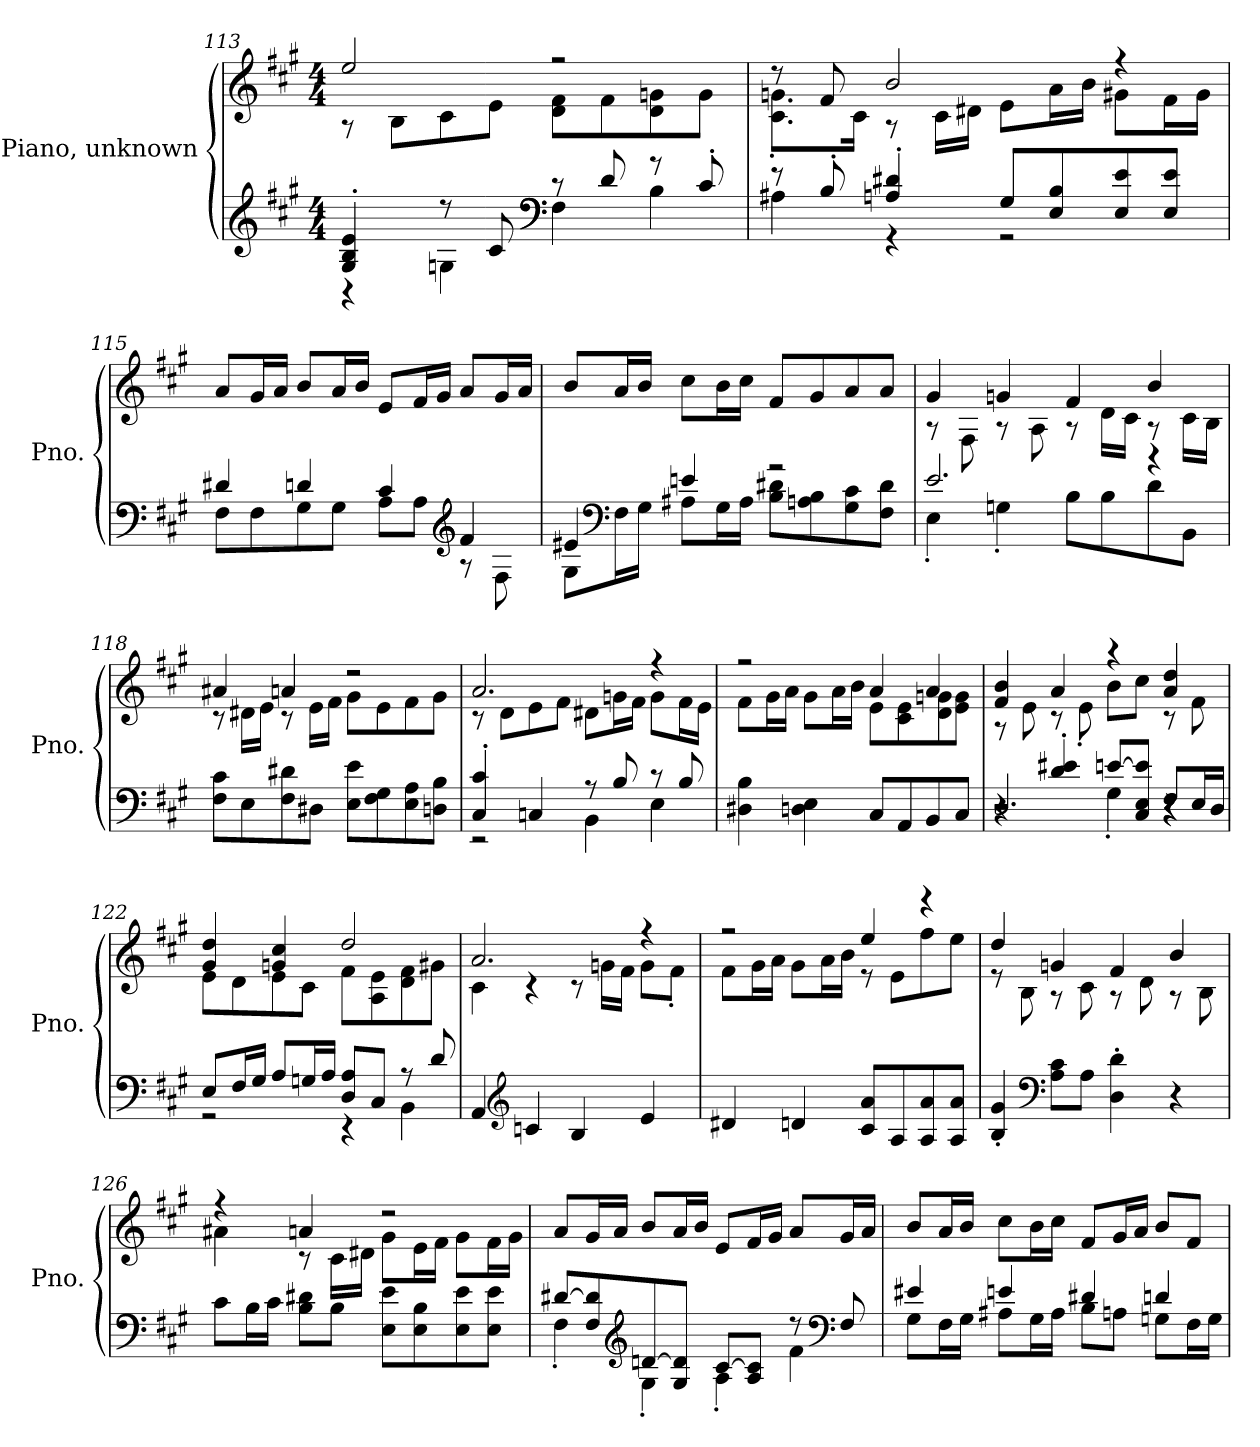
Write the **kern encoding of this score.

**kern	**kern
*part1	*part1
*staff2	*staff1
*I"Piano, unknown	*
*I'Pno.	*
!!LO:LB:g=z
*clefG2	*clefG2
*k[f#c#g#]	*k[f#c#g#]
*M4/4	*M4/4
=113	=113
*^	*^
4G#/' 4B/' 4e/'	4r	2ee/	8r
.	.	.	8B\L
8r	4Gn\	.	8c#\
8c#/	.	.	8e\J
*clefF4	*	*	*
8r	4F#\	2r	8d\ 8f#\L
8d/	.	.	8f#\
8r	4B\	.	8d\ 8gn\
8c#'/	.	.	8g\J
=114	=114	=114	=114
8r	4A#X\	8r	8.c#\' 8.gn\'L
8B'/	.	8f#/	.
.	.	.	16c#\Jk
4An/' 4d#X/'	4r	2b/	8r
.	.	.	16c#\LL
.	.	.	16d#X\JJ
8G#/L	2r	.	8e\L
8E/ 8B/	.	.	16a\L
.	.	.	16b\JJ
8E/ 8e/	.	4r	8g#X\L
8E/ 8e/J	.	.	16f#\L
.	.	.	16g#\JJ
*	*	*v	*v
=115	=115	=115
4d#X/	8F#\L	8a/L
.	8F#\	16g#/L
.	.	16a/JJ
4dn/	8G#\	8b/L
.	8G#\J	16a/L
.	.	16b/JJ
4c#/	8A\L	8e/L
.	8A\J	16f#/L
.	.	16g#/JJ
*clefG2	*	*
4f#/	8r	8a/L
.	8F#\	16g#/L
.	.	16a/JJ
!!LO:LB:g=z
=116	=116	=116
4e#X/	8G#\L	8b/L
*clefF4	*	*
.	16F#\L	16a/L
.	16G#\JJ	16b/JJ
4en/	8A#X\L	8cc#\L
.	16G#\L	16b\L
.	16A#\JJ	16cc#\JJ
2r	8B\ 8d#X\L	8f#/L
.	8An\ 8B\	8g#/
.	8G#\ 8c#\	8a/
.	8F#\ 8d#\J	8a/J
=117	=117	=117
*	*	*^
2.e/	4E'\	4g#/	8r
.	.	.	8F#\
.	4Gn'\	4gn/	8r
.	.	.	8A\
.	8B\L	4f#/	8r
.	8B\	.	16d\LL
.	.	.	16c#\JJ
4r	8d\	4b/	8r
.	8BB\J	.	16c#\LL
.	.	.	16B\JJ
*v	*v	*	*
=118	=118	=118
8F#\ 8c#\L	4a#X/	8r
8E\	.	16d#X\LL
.	.	16e\JJ
8F#\ 8d#X\	4an/	8r
8D#X\J	.	16e\LL
.	.	16f#\JJ
8E\ 8e\L	2r	8g#\L
8F#\ 8G#\	.	8e\
8E\ 8A\	.	8f#\
8Dn\ 8B\J	.	8g#\J
!!LO:PB:g=z	!!
=119	=119	=119
*^	*	*
4C#/' 4c#/'	2r	2.a/	8r
.	.	.	8d\L
4Cn/	.	.	8e\
.	.	.	8f#\J
8r	4BB\	.	8d#X\L
8B/	.	.	16gn\L
.	.	.	16f#\JJ
8r	4E\	4r	8g\L
8B/	.	.	16f#\L
.	.	.	16e\JJ
*v	*v	*	*
=120	=120	=120
4D#X\ 4B\	2r	8f#\L
.	.	16g#\L
.	.	16a\JJ
4Dn\ 4E\	.	8g#\L
.	.	16a\L
.	.	16b\JJ
8C#/L	4a/	8e\L
8AA/	.	8c#\ 8e\
8BB/	4a/	8d\ 8gn\
8C#/J	.	8e\ 8g\J
=121	=121	=121
*^	*	*
*	*^	*	*
4r	2r	2.D/	4f#/ 4b/	8r
.	.	.	.	8e\
4d/' 4e#X/'	.	.	4a/	8r
.	.	.	.	8e'\
[8en/L	4G#'\	.	4r	8b\L
8C#/ 8E/ 8e/]J	.	.	.	8cc#\J
8F#/L	4r	4r	4a/ 4dd/	8r
16E/L	.	.	.	8f#\
16D/JJ	.	.	.	.
*	*v	*v	*	*
!!LO:LB:g=z	!!
=122	=122	=122	=122
8E/L	2r	4g#/ 4dd/	8e\L
16F#/L	.	.	8d\
16G#/JJ	.	.	.
8A/L	.	4gn/ 4cc#/	8e\
16Gn/L	.	.	8c#\J
16A/JJ	.	.	.
8D/ 8A/L	4r	2dd/	8f#\L
8C#/J	.	.	8A\ 8e\
8r	4BB\	.	8d\ 8f#\
8d/	.	.	8g#X\J
*v	*v	*	*
=123	=123	=123
4AA/	2.a/	4c#\
*clefG2	*	*
4cn/	.	4r
4B/	.	8r
.	.	16gn\LL
.	.	16f#\JJ
4e/	4r	8g\L
.	.	8f#'\J
=124	=124	=124
4d#X/	2r	8f#\L
.	.	16g#\L
.	.	16a\JJ
4dn/	.	8g#\L
.	.	16a\L
.	.	16b\JJ
8c#/ 8a/L	4ee/	8r
8A/	.	8e\L
8A/ 8a/	4r	8ff#\
8A/ 8a/J	.	8ee\J
=125	=125	=125
4B/' 4g#/'	4dd/	8r
.	.	8B\
*clefF4	*	*
8A\ 8c#\L	4gn/	8r
8A\J	.	8c#\
4D\' 4d\'	4f#/	8r
.	.	8d\
4r	4b/	8r
.	.	8B\
!!LO:LB:g=z	!!
=126	=126	=126
8c#\L	4r	4a#X\
16B\L	.	.
16c#\JJ	.	.
8B\ 8d#X\L	4an/	8r
8B\J	.	16c#\LL
.	.	16d#X\JJ
8E\ 8e\L	2r	8g#\L
8E\ 8B\	.	16e\L
.	.	16f#\JJ
8E\ 8e\	.	8g#\L
8E\ 8e\J	.	16f#\L
.	.	16g#\JJ
*	*v	*v
=127	=127
*^	*
[8d#X/L	4F#'\	8a/L
8F#/ 8d#/]	.	16g#/L
.	.	16a/JJ
*clefG2	*	*
[8dn/	4G#'\	8b/L
8G#/ 8d/]J	.	16a/L
.	.	16b/JJ
[8c#/L	4A'\	8e/L
8A/ 8c#/]J	.	16f#/L
.	.	16g#/JJ
8r	4f#\	8a/L
*clefF4	*	*
8F#/	.	16g#/L
.	.	16a/JJ
!!LO:LB:g=z
=128	=128	=128
4e#X/	8G#\L	8b/L
.	16F#\L	16a/L
.	16G#\JJ	16b/JJ
4en/	8A#X\L	8cc#\L
.	16G#\L	16b\L
.	16A#\JJ	16cc#\JJ
4d#X/	8B\L	8f#/L
.	8An\J	16g#/L
.	.	16a/JJ
4dn/	8Gn\L	8b/L
.	16F#\L	8f#/J
.	16G\JJ	.
*v	*v	*
=	=
*-	*-
